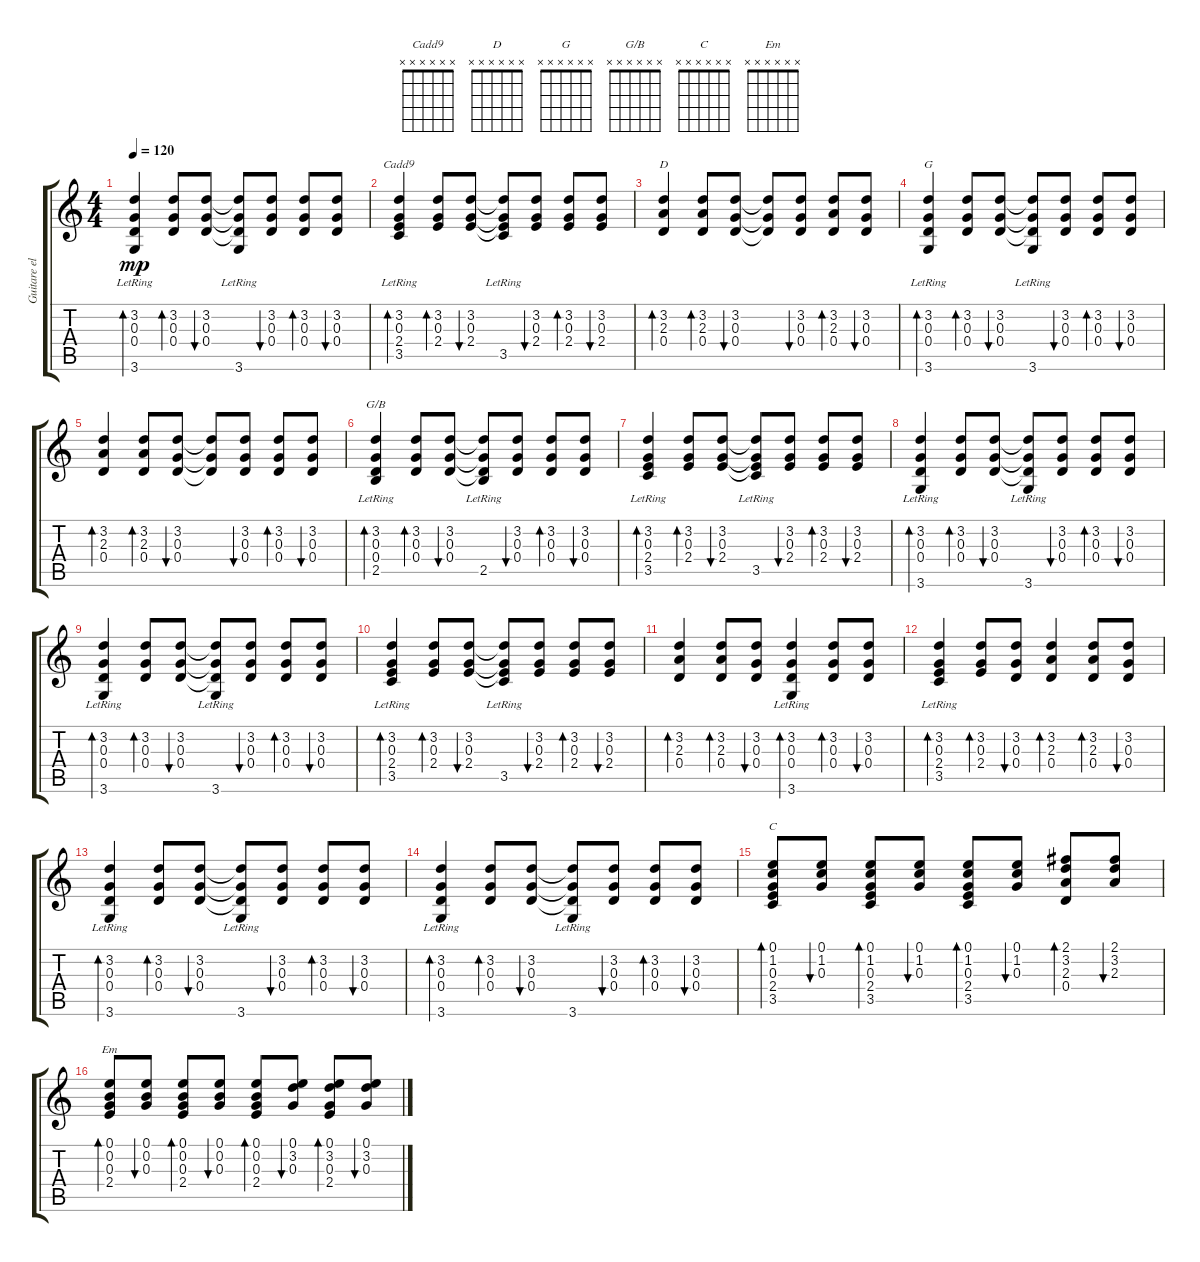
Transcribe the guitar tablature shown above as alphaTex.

\track ("Guitare elec" "Guitare el") {instrument electricguitarjazz}
\staff {score tabs}
\tuning (E4 B3 G3 D3 A2 E2) {hide}
\chord ("Cadd9" x x x x x x)
\chord ("D" x x x x x x)
\chord ("G" x x x x x x)
\chord ("G/B" x x x x x x)
\chord ("C" x x x x x x)
\chord ("Em" x x x x x x)
\ts (4 4)
\tempo 120
\clef g2
\ks c
(3.2 0.3 0.4 3.6{lr}).4{bd 60 dy mp} (3.2 0.3 0.4).8{bd 60} (3.2 0.3 0.4).8{bu 60} (3.2{t} 0.3{t} 0.4{t} 3.6{lr}).8 (3.2 0.3 0.4).8{bu 60} (3.2 0.3 0.4).8{bd 60} (3.2 0.3 0.4).8{bu 60} |
(3.2 0.3 2.4 3.5{lr}).4{bd 60 ch "Cadd9"} (3.2 0.3 2.4).8{bd 60} (3.2 0.3 2.4).8{bu 60} (3.2{t} 0.3{t} 2.4{t} 3.5{lr}).8 (3.2 0.3 2.4).8{bu 60} (3.2 0.3 2.4).8{bd 60} (3.2 0.3 2.4).8{bu 60} |
(3.2 2.3 0.4).4{bd 60 ch "D"} (3.2 2.3 0.4).8{bd 60} (3.2 0.3 0.4).8{bu 60} (3.2{t} 0.3{t} 0.4{t}).8 (3.2 0.3 0.4).8{bu 60} (3.2 2.3 0.4).8{bd 60} (3.2 0.3 0.4).8{bu 60} |
(3.2 0.3 0.4 3.6{lr}).4{bd 60 ch "G"} (3.2 0.3 0.4).8{bd 60} (3.2 0.3 0.4).8{bu 60} (3.2{t} 0.3{t} 0.4{t} 3.6{lr}).8 (3.2 0.3 0.4).8{bu 60} (3.2 0.3 0.4).8{bd 60} (3.2 0.3 0.4).8{bu 60} |
(3.2 2.3 0.4).4{bd 60} (3.2 2.3 0.4).8{bd 60} (3.2 0.3 0.4).8{bu 60} (3.2{t} 0.3{t} 0.4{t}).8 (3.2 0.3 0.4).8{bu 60} (3.2 0.3 0.4).8{bd 60} (3.2 0.3 0.4).8{bu 60} |
(3.2 0.3 0.4 2.5{lr}).4{bd 60 ch "G/B"} (3.2 0.3 0.4).8{bd 60} (3.2 0.3 0.4).8{bu 60} (3.2{t} 0.3{t} 0.4{t} 2.5{lr}).8 (3.2 0.3 0.4).8{bu 60} (3.2 0.3 0.4).8{bd 60} (3.2 0.3 0.4).8{bu 60} |
(3.2 0.3 2.4 3.5{lr}).4{bd 60} (3.2 0.3 2.4).8{bd 60} (3.2 0.3 2.4).8{bu 60} (3.2{t} 0.3{t} 2.4{t} 3.5{lr}).8 (3.2 0.3 2.4).8{bu 60} (3.2 0.3 2.4).8{bd 60} (3.2 0.3 2.4).8{bu 60} |
(3.2 0.3 0.4 3.6{lr}).4{bd 60} (3.2 0.3 0.4).8{bd 60} (3.2 0.3 0.4).8{bu 60} (3.2{t} 0.3{t} 0.4{t} 3.6{lr}).8 (3.2 0.3 0.4).8{bu 60} (3.2 0.3 0.4).8{bd 60} (3.2 0.3 0.4).8{bu 60} |
(3.2 0.3 0.4 3.6{lr}).4{bd 60} (3.2 0.3 0.4).8{bd 60} (3.2 0.3 0.4).8{bu 60} (3.2{t} 0.3{t} 0.4{t} 3.6{lr}).8 (3.2 0.3 0.4).8{bu 60} (3.2 0.3 0.4).8{bd 60} (3.2 0.3 0.4).8{bu 60} |
(3.2 0.3 2.4 3.5{lr}).4{bd 60} (3.2 0.3 2.4).8{bd 60} (3.2 0.3 2.4).8{bu 60} (3.2{t} 0.3{t} 2.4{t} 3.5{lr}).8 (3.2 0.3 2.4).8{bu 60} (3.2 0.3 2.4).8{bd 60} (3.2 0.3 2.4).8{bu 60} |
(3.2 2.3 0.4).4{bd 60} (3.2 2.3 0.4).8{bd 60} (3.2 0.3 0.4).8{bu 60} (3.2 0.3 0.4 3.6{lr}).4{bd 60} (3.2 0.3 0.4).8{bd 60} (3.2 0.3 0.4).8{bu 60} |
(3.2 0.3 2.4 3.5{lr}).4{bd 60} (3.2 0.3 2.4).8{bd 60} (3.2 0.3 0.4).8{bu 60} (3.2 2.3 0.4).4{bd 60} (3.2 2.3 0.4).8{bd 60} (3.2 0.3 0.4).8{bu 60} |
(3.2 0.3 0.4 3.6{lr}).4{bd 60} (3.2 0.3 0.4).8{bd 60} (3.2 0.3 0.4).8{bu 60} (3.2{t} 0.3{t} 0.4{t} 3.6{lr}).8 (3.2 0.3 0.4).8{bu 60} (3.2 0.3 0.4).8{bd 60} (3.2 0.3 0.4).8{bu 60} |
(3.2 0.3 0.4 3.6{lr}).4{bd 60} (3.2 0.3 0.4).8{bd 60} (3.2 0.3 0.4).8{bu 60} (3.2{t} 0.3{t} 0.4{t} 3.6{lr}).8 (3.2 0.3 0.4).8{bu 60} (3.2 0.3 0.4).8{bd 60} (3.2 0.3 0.4).8{bu 60} |
(0.1 1.2 0.3 2.4 3.5).8{bd 60 ch "C"} (0.1 1.2 0.3).8{bu 60} (0.1 1.2 0.3 2.4 3.5).8{bd 60} (0.1 1.2 0.3).8{bu 60} (0.1 1.2 0.3 2.4 3.5).8{bd 60} (0.1 1.2 0.3).8{bu 60} (2.1 3.2 2.3 0.4).8{bd 60} (2.1 3.2 2.3).8{bu 60} |
(0.1 0.2 0.3 2.4).8{bd 60 ch "Em"} (0.1 0.2 0.3).8{bu 60} (0.1 0.2 0.3 2.4).8{bd 60} (0.1 0.2 0.3).8{bu 60} (0.1 0.2 0.3 2.4).8{bd 60} (0.1 3.2 0.3).8{bu 60} (0.1 3.2 0.3 2.4).8{bd 60} (0.1 3.2 0.3).8{bu 60}
